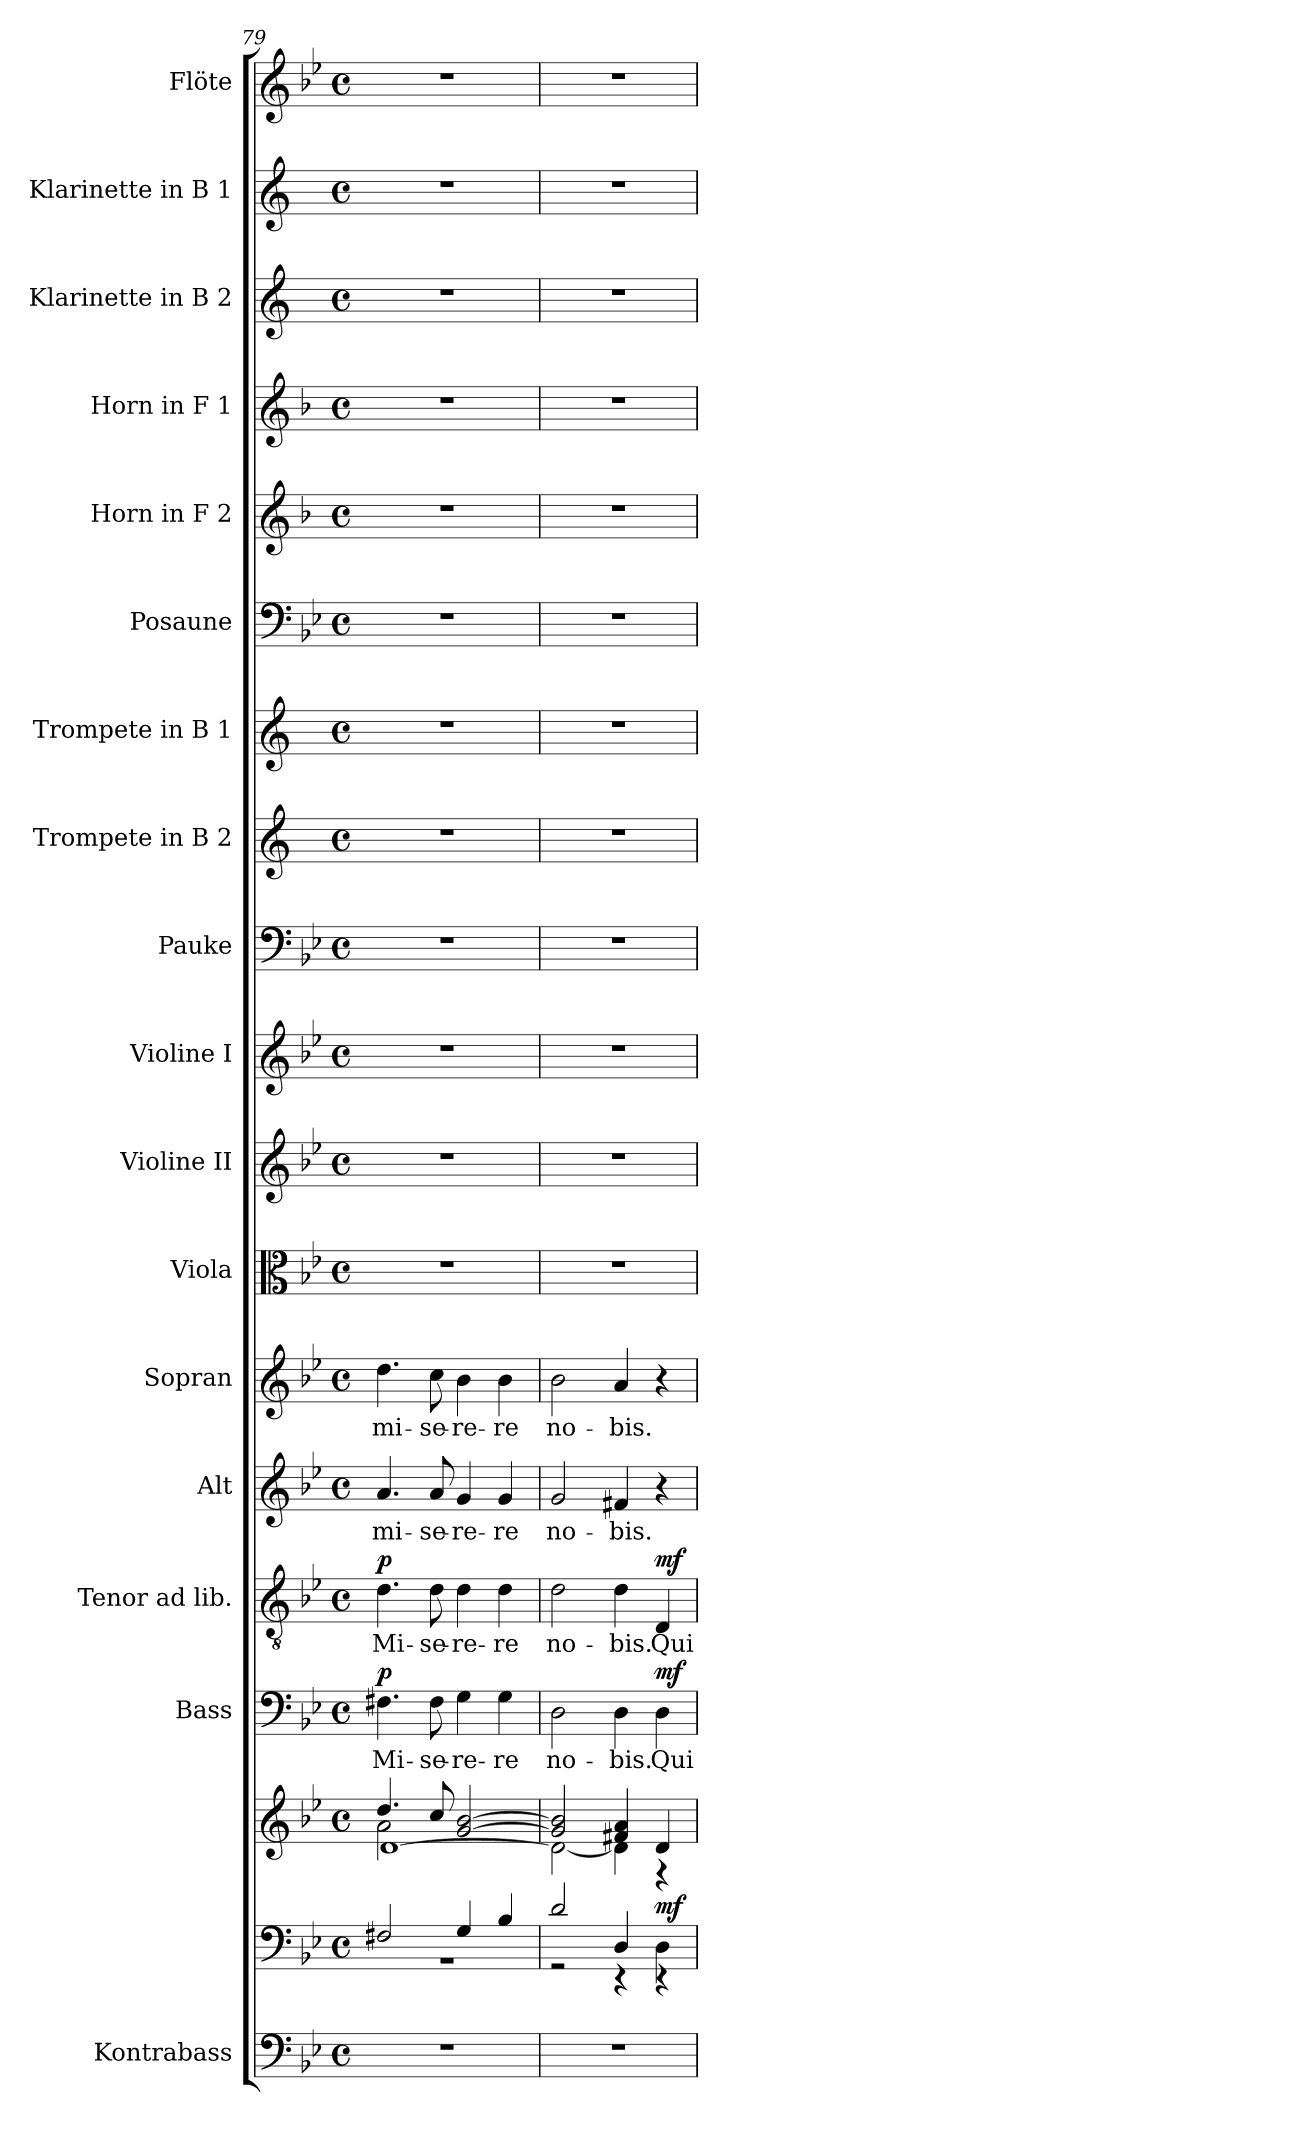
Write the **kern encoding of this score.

**kern	**kern	**kern	**dynam	**kern	**text	**dynam	**kern	**text	**dynam	**kern	**text	**kern	**text	**kern	**kern	**kern	**kern	**kern	**kern	**kern	**kern	**kern	**kern	**kern	**kern
*part18	*part17	*part17	*part17	*part16	*part16	*part16	*part15	*part15	*part15	*part14	*part14	*part13	*part13	*part12	*part11	*part10	*part9	*part8	*part7	*part6	*part5	*part4	*part3	*part2	*part1
*staff19	*staff18	*staff17	*staff17/18	*staff16	*staff16	*staff16	*staff15	*staff15	*staff15	*staff14	*staff14	*staff13	*staff13	*staff12	*staff11	*staff10	*staff9	*staff8	*staff7	*staff6	*staff5	*staff4	*staff3	*staff2	*staff1
*I"Kontrabass	*	*	*	*I"Bass	*	*	*I"Tenor ad lib.	*	*	*I"Alt	*	*I"Sopran	*	*I"Viola	*I"Violine II	*I"Violine I	*I"Pauke	*I"Trompete in B 2	*I"Trompete in B 1	*I"Posaune	*I"Horn in F 2	*I"Horn in F 1	*I"Klarinette in B 2	*I"Klarinette in B 1	*I"Flöte
*I'Kb.	*	*	*	*I'B	*	*	*I'T	*	*	*I'A	*	*I'S	*	*I'Vla.	*I'Vl. II	*I'Vl. I	*I'Pk.	*	*	*I'Pos.	*I'Hrn. 2	*I'Hrn. 1	*	*	*I'Fl.
*clefF4	*clefF4	*clefG2	*	*clefF4	*	*	*clefGv2	*	*	*clefG2	*	*clefG2	*	*clefC3	*clefG2	*clefG2	*clefF4	*clefG2	*clefG2	*clefF4	*clefG2	*clefG2	*clefG2	*clefG2	*clefG2
*ITrd7c12	*	*	*	*	*	*	*	*	*	*	*	*	*	*	*	*	*	*ITrd1c2	*ITrd1c2	*	*ITrd4c7	*ITrd4c7	*ITrd1c2	*ITrd1c2	*
*k[b-e-]	*k[b-e-]	*k[b-e-]	*	*k[b-e-]	*	*	*k[b-e-]	*	*	*k[b-e-]	*	*k[b-e-]	*	*k[b-e-]	*k[b-e-]	*k[b-e-]	*k[b-e-]	*k[b-e-]	*k[b-e-]	*k[b-e-]	*k[b-e-]	*k[b-e-]	*k[b-e-]	*k[b-e-]	*k[b-e-]
*B-:	*B-:	*B-:	*	*B-:	*	*	*B-:	*	*	*B-:	*	*B-:	*	*B-:	*B-:	*B-:	*B-:	*B-:	*B-:	*B-:	*B-:	*B-:	*B-:	*B-:	*B-:
*M4/4	*M4/4	*M4/4	*	*M4/4	*	*	*M4/4	*	*	*M4/4	*	*M4/4	*	*M4/4	*M4/4	*M4/4	*M4/4	*M4/4	*M4/4	*M4/4	*M4/4	*M4/4	*M4/4	*M4/4	*M4/4
*met(c)	*met(c)	*met(c)	*	*met(c)	*	*	*met(c)	*	*	*met(c)	*	*met(c)	*	*met(c)	*met(c)	*met(c)	*met(c)	*met(c)	*met(c)	*met(c)	*met(c)	*met(c)	*met(c)	*met(c)	*met(c)
=79	=79	=79	=79	=79	=79	=79	=79	=79	=79	=79	=79	=79	=79	=79	=79	=79	=79	=79	=79	=79	=79	=79	=79	=79	=79
*	*^	*^	*	*	*	*	*	*	*	*	*	*	*	*	*	*	*	*	*	*	*	*	*	*	*
*	*	*	*	*^	*	*	*	*	*	*	*	*	*	*	*	*	*	*	*	*	*	*	*	*	*	*	*
!	!	!	!	!	!	!	!	!LO:LY:b	!LO:DY:a	!	!LO:LY:b	!LO:DY:a	!	!LO:LY:b	!	!LO:LY:b	!	!	!	!	!	!	!	!	!	!	!	!
1r	2F#X/	1rBB	4.dd/	2a\	[1d	.	4.F#X\	Mi-	p	4.d\	Mi-	p	4.a/	mi-	4.dd\	mi-	1r	1r	1r	1r	1r	1r	1r	1r	1r	1r	1r	1r
!	!	!	!	!	!	!	!	!LO:LY:b	!	!	!LO:LY:b	!	!	!LO:LY:b	!	!LO:LY:b	!	!	!	!	!	!	!	!	!	!	!	!
.	.	.	8cc/	.	.	.	8F#\	-se-	.	8d\	-se-	.	8a/	-se-	8cc\	-se-	.	.	.	.	.	.	.	.	.	.	.	.
!	!	!	!	!	!	!	!	!LO:LY:b	!	!	!LO:LY:b	!	!	!LO:LY:b	!	!LO:LY:b	!	!	!	!	!	!	!	!	!	!	!	!
.	4G/	.	[>2g/ [>2b-/	2ryy	.	.	4G\	-re-	.	4d\	-re-	.	4g/	-re-	4b-\	-re-	.	.	.	.	.	.	.	.	.	.	.	.
!	!	!	!	!	!	!	!	!LO:LY:b	!	!	!LO:LY:b	!	!	!LO:LY:b	!	!LO:LY:b	!	!	!	!	!	!	!	!	!	!	!	!
.	4B-/	.	.	.	.	.	4G\	-re	.	4d\	-re	.	4g/	-re	4b-\	-re	.	.	.	.	.	.	.	.	.	.	.	.
*	*	*	*	*v	*v	*	*	*	*	*	*	*	*	*	*	*	*	*	*	*	*	*	*	*	*	*	*	*
=80	=80	=80	=80	=80	=80	=80	=80	=80	=80	=80	=80	=80	=80	=80	=80	=80	=80	=80	=80	=80	=80	=80	=80	=80	=80	=80	=80
!	!	!	!	!	!	!	!LO:LY:b	!	!	!LO:LY:b	!	!	!LO:LY:b	!	!LO:LY:b	!	!	!	!	!	!	!	!	!	!	!	!
1r	2d/	2rGG	2g/] 2b-/]	2d\_	.	2D\	no-	.	2d\	no-	.	2g/	no-	2b-\	no-	1r	1r	1r	1r	1r	1r	1r	1r	1r	1r	1r	1r
!	!	!	!	!	!	!	!LO:LY:b	!	!	!LO:LY:b	!	!	!LO:LY:b	!	!LO:LY:b	!	!	!	!	!	!	!	!	!	!	!	!
.	4D/	4rEE	4f#X/ 4a/	4d\]	.	4D\	-bis.	.	4d\	-bis.	.	4f#X/	-bis.	4a/	-bis.	.	.	.	.	.	.	.	.	.	.	.	.
!	!	!	!	!	!LO:DY:b	!	!LO:LY:b	!LO:DY:a	!	!LO:LY:b	!LO:DY:a	!	!	!	!	!	!	!	!	!	!	!	!	!	!	!	!
.	4D\	4rEE	4d/	4r	mf	4D\	Qui	mf	4D/	Qui	mf	4r	.	4r	.	.	.	.	.	.	.	.	.	.	.	.	.
*	*v	*v	*	*	*	*	*	*	*	*	*	*	*	*	*	*	*	*	*	*	*	*	*	*	*	*	*
*	*	*v	*v	*	*	*	*	*	*	*	*	*	*	*	*	*	*	*	*	*	*	*	*	*	*	*
=	=	=	=	=	=	=	=	=	=	=	=	=	=	=	=	=	=	=	=	=	=	=	=	=	=
*-	*-	*-	*-	*-	*-	*-	*-	*-	*-	*-	*-	*-	*-	*-	*-	*-	*-	*-	*-	*-	*-	*-	*-	*-	*-
